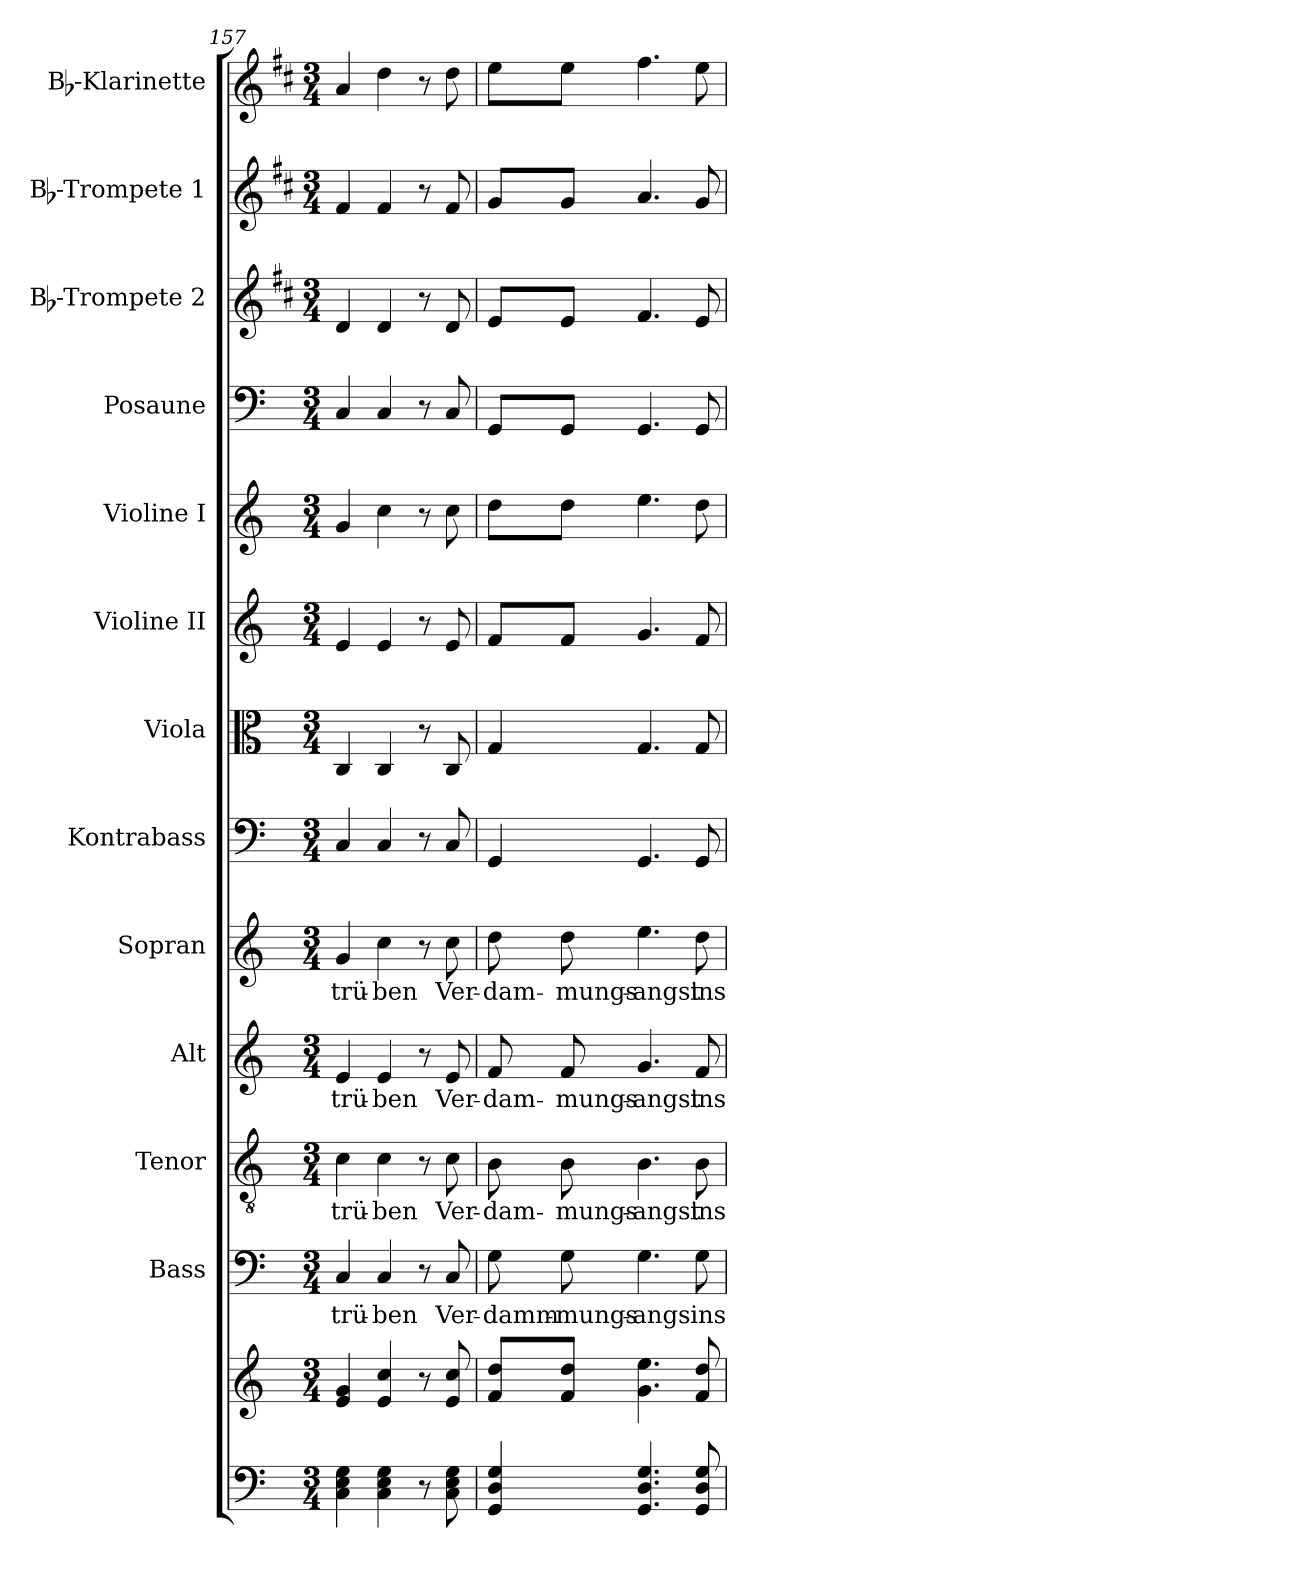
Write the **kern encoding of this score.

**kern	**kern	**kern	**text	**kern	**text	**kern	**text	**kern	**text	**kern	**kern	**kern	**kern	**kern	**kern	**kern	**kern
*part13	*part13	*part12	*part12	*part11	*part11	*part10	*part10	*part9	*part9	*part8	*part7	*part6	*part5	*part4	*part3	*part2	*part1
*staff14	*staff13	*staff12	*staff12	*staff11	*staff11	*staff10	*staff10	*staff9	*staff9	*staff8	*staff7	*staff6	*staff5	*staff4	*staff3	*staff2	*staff1
*	*	*I"Bass	*	*I"Tenor	*	*I"Alt	*	*I"Sopran	*	*I"Kontrabass	*I"Viola	*I"Violine II	*I"Violine I	*I"Posaune	*I"Bb-Trompete 2	*I"Bb-Trompete 1	*I"Bb-Klarinette
*	*	*I'B.	*	*I'T.	*	*I'A.	*	*I'S.	*	*I'Kb.	*I'Vla.	*I'Vl. II	*I'Vl. I	*I'Pos.	*I'Bb Trp. 2	*I'Bb Trp. 1	*I'Bb Kl.
*clefF4	*clefG2	*clefF4	*	*clefGv2	*	*clefG2	*	*clefG2	*	*clefF4	*clefC3	*clefG2	*clefG2	*clefF4	*clefG2	*clefG2	*clefG2
*	*	*	*	*	*	*	*	*	*	*ITrd7c12	*	*	*	*	*ITrd1c2	*ITrd1c2	*ITrd1c2
*k[]	*k[]	*k[]	*	*k[]	*	*k[]	*	*k[]	*	*k[]	*k[]	*k[]	*k[]	*k[]	*k[]	*k[]	*k[]
*C:	*C:	*C:	*	*C:	*	*C:	*	*C:	*	*C:	*C:	*C:	*C:	*C:	*C:	*C:	*C:
*M3/4	*M3/4	*M3/4	*	*M3/4	*	*M3/4	*	*M3/4	*	*M3/4	*M3/4	*M3/4	*M3/4	*M3/4	*M3/4	*M3/4	*M3/4
=157	=157	=157	=157	=157	=157	=157	=157	=157	=157	=157	=157	=157	=157	=157	=157	=157	=157
!	!	!	!LO:LY:b	!	!LO:LY:b	!	!LO:LY:b	!	!LO:LY:b	!	!	!	!	!	!	!	!
4C\ 4E\ 4G\	4e/ 4g/	4C/	trü-	4c\	trü-	4e/	trü-	4g/	trü-	4CC/	4C/	4e/	4g/	4C/	4c/	4e/	4g/
!	!	!	!LO:LY:b	!	!LO:LY:b	!	!LO:LY:b	!	!LO:LY:b	!	!	!	!	!	!	!	!
4C\ 4E\ 4G\	4e/ 4cc/	4C/	-ben	4c\	-ben	4e/	-ben	4cc\	-ben	4CC/	4C/	4e/	4cc\	4C/	4c/	4e/	4cc\
8r	8r	8r	.	8r	.	8r	.	8r	.	8r	8r	8r	8r	8r	8r	8r	8r
!	!	!	!LO:LY:b	!	!LO:LY:b	!	!LO:LY:b	!	!LO:LY:b	!	!	!	!	!	!	!	!
8C\ 8E\ 8G\	8e/ 8cc/	8C/	Ver-	8c\	Ver-	8e/	Ver-	8cc\	Ver-	8CC/	8C/	8e/	8cc\	8C/	8c/	8e/	8cc\
=158	=158	=158	=158	=158	=158	=158	=158	=158	=158	=158	=158	=158	=158	=158	=158	=158	=158
!	!	!	!LO:LY:b	!	!LO:LY:b	!	!LO:LY:b	!	!LO:LY:b	!	!	!	!	!	!	!	!
4GG/ 4D/ 4G/	8f/ 8dd/L	8G\	-damm-	8B\	-dam-	8f/	-dam-	8dd\	-dam-	4GGG/	4G/	8f/L	8dd\L	8GG/L	8d/L	8f/L	8dd\L
!	!	!	!LO:LY:b	!	!LO:LY:b	!	!LO:LY:b	!	!LO:LY:b	!	!	!	!	!	!	!	!
.	8f/ 8dd/J	8G\	-mungs-	8B\	-mungs-	8f/	-mungs-	8dd\	-mungs-	.	.	8f/J	8dd\J	8GG/J	8d/J	8f/J	8dd\J
!	!	!	!LO:LY:b	!	!LO:LY:b	!	!LO:LY:b	!	!LO:LY:b	!	!	!	!	!	!	!	!
4.GG/ 4.D/ 4.G/	4.g\ 4.ee\	4.G\	-angs	4.B\	-angst	4.g/	-angst	4.ee\	-angst	4.GGG/	4.G/	4.g/	4.ee\	4.GG/	4.e/	4.g/	4.ee\
!	!	!	!LO:LY:b	!	!LO:LY:b	!	!LO:LY:b	!	!LO:LY:b	!	!	!	!	!	!	!	!
8GG/ 8D/ 8G/	8f/ 8dd/	8G\	ins	8B\	ins	8f/	ins	8dd\	ins	8GGG/	8G/	8f/	8dd\	8GG/	8d/	8f/	8dd\
=	=	=	=	=	=	=	=	=	=	=	=	=	=	=	=	=	=
*-	*-	*-	*-	*-	*-	*-	*-	*-	*-	*-	*-	*-	*-	*-	*-	*-	*-
